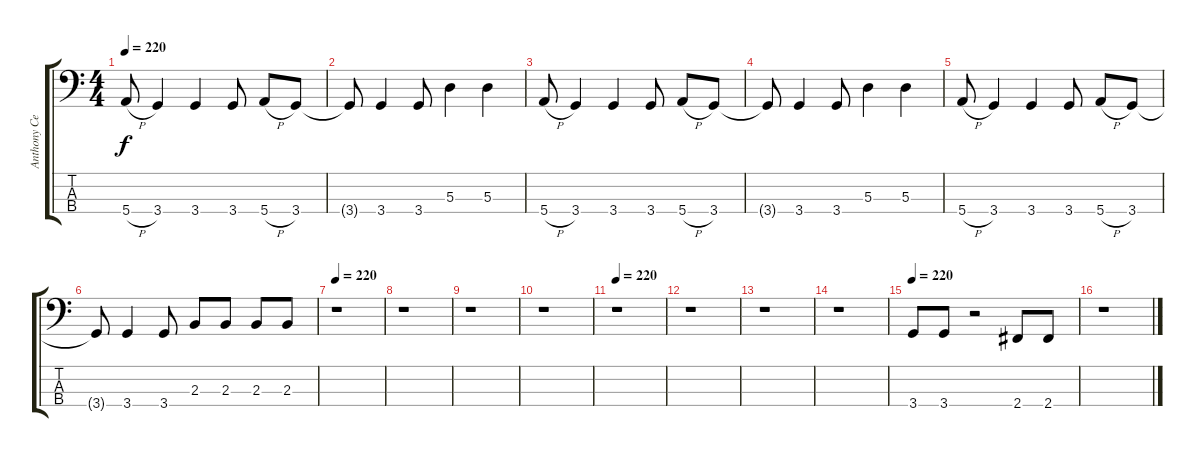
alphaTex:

\track ("Anthony Celestino" "Anthony Ce") {instrument electricbassfinger}
\staff {score tabs}
\tuning (G2 D2 A1 E1) {hide}
\ts (4 4)
\tempo 220
\clef f4
\ks c
5.4{h}.8{dy f} 3.4.4 3.4.4 3.4.8 5.4{h}.8 3.4.8 |
3.4{t}.8 3.4.4 3.4.8 5.3.4 5.3.4 |
5.4{h}.8 3.4.4 3.4.4 3.4.8 5.4{h}.8 3.4.8 |
3.4{t}.8 3.4.4 3.4.8 5.3.4 5.3.4 |
5.4{h}.8 3.4.4 3.4.4 3.4.8 5.4{h}.8 3.4.8 |
3.4{t}.8 3.4.4 3.4.8 2.3.8 2.3.8 2.3.8 2.3.8 |
\tempo 220
r.1 |
r.1 |
r.1 |
r.1 |
\tempo 220
r.1 |
r.1 |
r.1 |
r.1 |
\tempo 220
3.4.8 3.4.8 r.2 2.4.8 2.4.8 |
r.1
